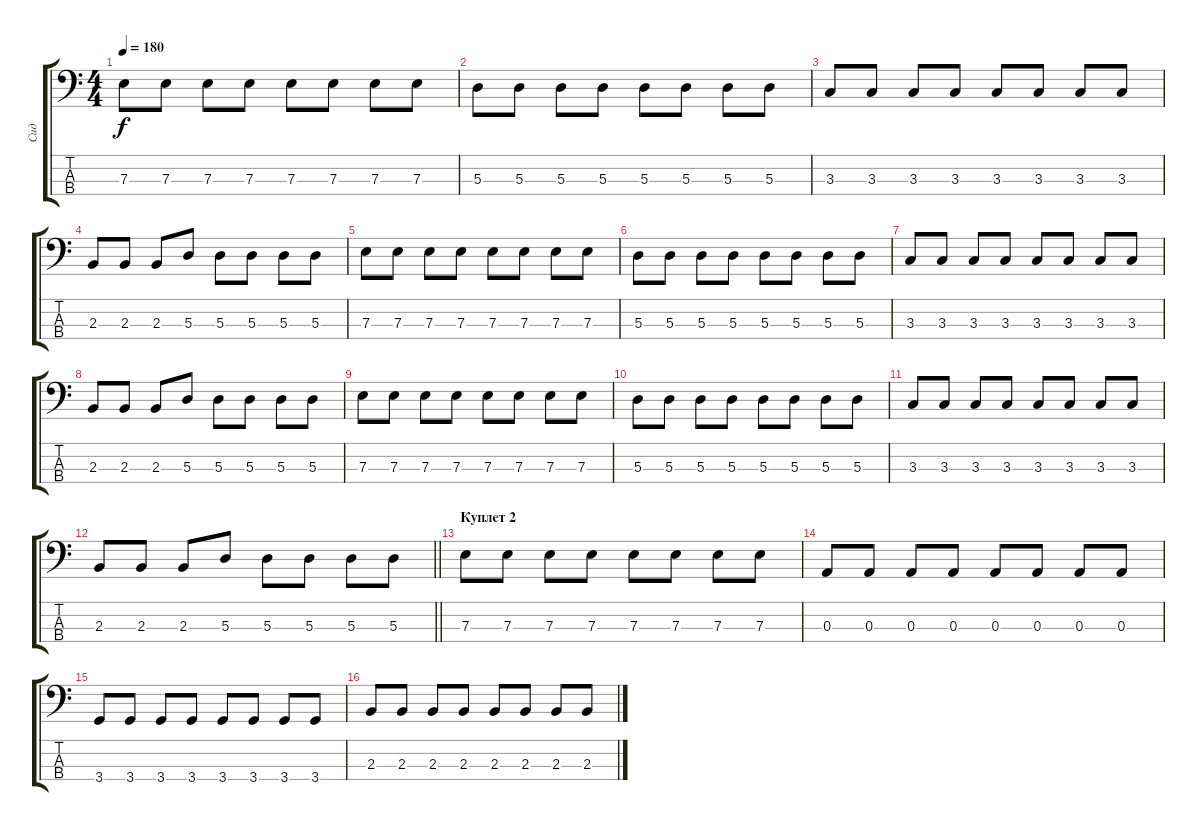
\track ("Сид" "Сид") {instrument electricbassfinger}
\staff {score tabs}
\tuning (G2 D2 A1 E1) {hide}
\ts (4 4)
\tempo 180
\clef f4
\ks c
7.3.8{dy f} 7.3.8 7.3.8 7.3.8 7.3.8 7.3.8 7.3.8 7.3.8 |
5.3.8 5.3.8 5.3.8 5.3.8 5.3.8 5.3.8 5.3.8 5.3.8 |
3.3.8 3.3.8 3.3.8 3.3.8 3.3.8 3.3.8 3.3.8 3.3.8 |
2.3.8 2.3.8 2.3.8 5.3.8 5.3.8 5.3.8 5.3.8 5.3.8 |
7.3.8 7.3.8 7.3.8 7.3.8 7.3.8 7.3.8 7.3.8 7.3.8 |
5.3.8 5.3.8 5.3.8 5.3.8 5.3.8 5.3.8 5.3.8 5.3.8 |
3.3.8 3.3.8 3.3.8 3.3.8 3.3.8 3.3.8 3.3.8 3.3.8 |
2.3.8 2.3.8 2.3.8 5.3.8 5.3.8 5.3.8 5.3.8 5.3.8 |
7.3.8 7.3.8 7.3.8 7.3.8 7.3.8 7.3.8 7.3.8 7.3.8 |
5.3.8 5.3.8 5.3.8 5.3.8 5.3.8 5.3.8 5.3.8 5.3.8 |
3.3.8 3.3.8 3.3.8 3.3.8 3.3.8 3.3.8 3.3.8 3.3.8 |
\barLineRight lightlight
2.3.8 2.3.8 2.3.8 5.3.8 5.3.8 5.3.8 5.3.8 5.3.8 |
\section ("" "Куплет 2")
7.3.8 7.3.8 7.3.8 7.3.8 7.3.8 7.3.8 7.3.8 7.3.8 |
0.3.8 0.3.8 0.3.8 0.3.8 0.3.8 0.3.8 0.3.8 0.3.8 |
3.4.8 3.4.8 3.4.8 3.4.8 3.4.8 3.4.8 3.4.8 3.4.8 |
2.3.8 2.3.8 2.3.8 2.3.8 2.3.8 2.3.8 2.3.8 2.3.8
